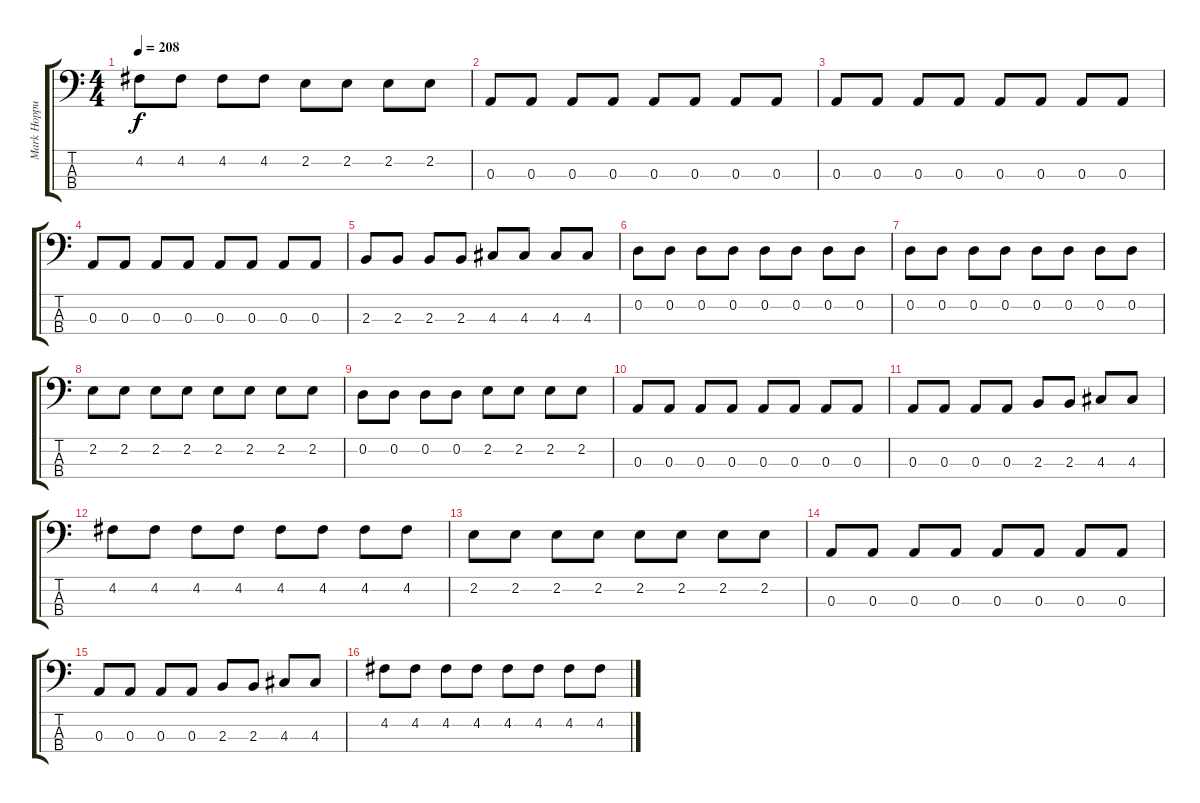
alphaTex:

\track ("Mark Hoppus - Bass" "Mark Hoppu") {instrument electricbasspick}
\staff {score tabs}
\tuning (G2 D2 A1 E1) {hide}
\ts (4 4)
\tempo 208
\clef f4
\ks c
4.2.8{dy f} 4.2.8 4.2.8 4.2.8 2.2.8 2.2.8 2.2.8 2.2.8 |
0.3.8 0.3.8 0.3.8 0.3.8 0.3.8 0.3.8 0.3.8 0.3.8 |
0.3.8 0.3.8 0.3.8 0.3.8 0.3.8 0.3.8 0.3.8 0.3.8 |
0.3.8 0.3.8 0.3.8 0.3.8 0.3.8 0.3.8 0.3.8 0.3.8 |
2.3.8 2.3.8 2.3.8 2.3.8 4.3.8 4.3.8 4.3.8 4.3.8 |
0.2.8 0.2.8 0.2.8 0.2.8 0.2.8 0.2.8 0.2.8 0.2.8 |
0.2.8 0.2.8 0.2.8 0.2.8 0.2.8 0.2.8 0.2.8 0.2.8 |
2.2.8 2.2.8 2.2.8 2.2.8 2.2.8 2.2.8 2.2.8 2.2.8 |
0.2.8 0.2.8 0.2.8 0.2.8 2.2.8 2.2.8 2.2.8 2.2.8 |
0.3.8 0.3.8 0.3.8 0.3.8 0.3.8 0.3.8 0.3.8 0.3.8 |
0.3.8 0.3.8 0.3.8 0.3.8 2.3.8 2.3.8 4.3.8 4.3.8 |
4.2.8 4.2.8 4.2.8 4.2.8 4.2.8 4.2.8 4.2.8 4.2.8 |
2.2.8 2.2.8 2.2.8 2.2.8 2.2.8 2.2.8 2.2.8 2.2.8 |
0.3.8 0.3.8 0.3.8 0.3.8 0.3.8 0.3.8 0.3.8 0.3.8 |
0.3.8 0.3.8 0.3.8 0.3.8 2.3.8 2.3.8 4.3.8 4.3.8 |
4.2.8 4.2.8 4.2.8 4.2.8 4.2.8 4.2.8 4.2.8 4.2.8
